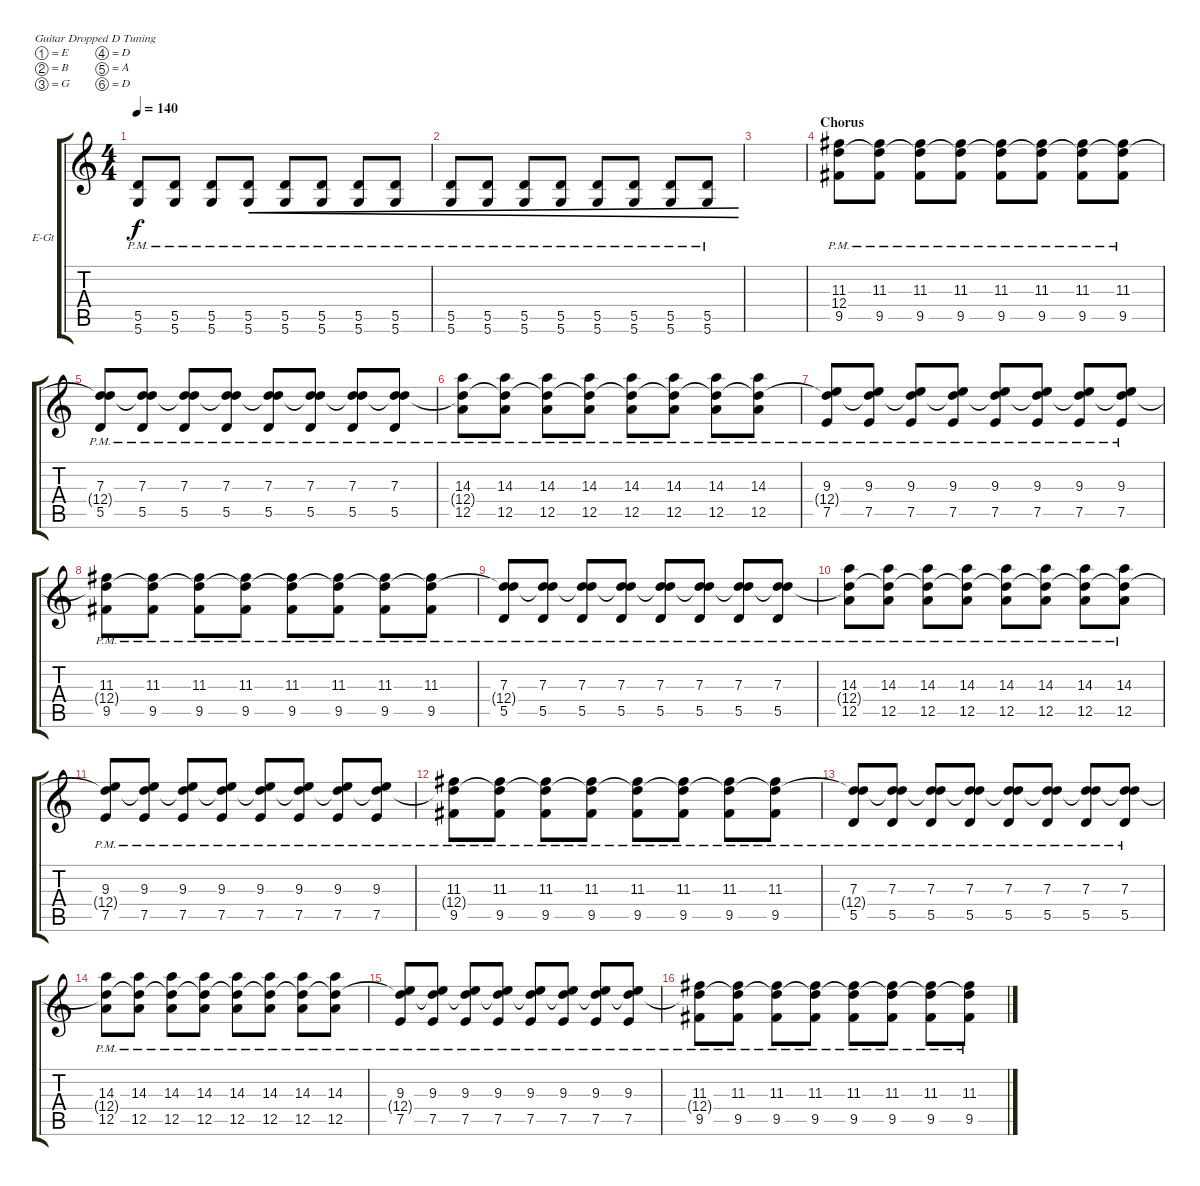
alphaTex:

\bracketExtendMode groupsimilarinstruments
\firstSystemTrackNameOrientation horizontal
\otherSystemsTrackNameOrientation horizontal
\track ("Lead Guitar" "E-Gt") {instrument overdrivenguitar}
\staff {score tabs}
\tuning (E4 B3 G3 D3 A2 D2)
\ts (4 4)
\tempo 140
\clef g2
\ks c
(5.5{pm} 5.6{pm}).8{dy f} (5.5{pm} 5.6{pm}).8 (5.5{pm} 5.6{pm}).8 (5.5{pm} 5.6{pm}).8{cre} (5.5{pm} 5.6{pm}).8{cre} (5.5{pm} 5.6{pm}).8{cre} (5.5{pm} 5.6{pm}).8{cre} (5.5{pm} 5.6{pm}).8{cre} |
(5.5{pm} 5.6{pm}).8{cre} (5.5{pm} 5.6{pm}).8{cre} (5.5{pm} 5.6{pm}).8{cre} (5.5{pm} 5.6{pm}).8{cre} (5.5{pm} 5.6{pm}).8{cre} (5.5{pm} 5.6{pm}).8{cre} (5.5{pm} 5.6{pm}).8{cre} (5.5{pm} 5.6{pm}).8{cre} |
|
\section ("" "Chorus")
(9.5 11.3 12.4{pm}).8 (9.5 11.3 12.4{pm t}).8 (9.5 11.3 12.4{pm t}).8 (9.5 11.3 12.4{pm t}).8 (9.5 11.3 12.4{pm t}).8 (9.5 11.3 12.4{pm t}).8 (9.5 11.3 12.4{pm t}).8 (9.5 11.3 12.4{pm t}).8 |
(5.5 7.3 12.4{pm t}).8 (5.5 7.3 12.4{pm t}).8 (5.5 7.3 12.4{pm t}).8 (5.5 7.3 12.4{pm t}).8 (5.5 7.3 12.4{pm t}).8 (5.5 7.3 12.4{pm t}).8 (5.5 7.3 12.4{pm t}).8 (5.5 7.3 12.4{pm t}).8 |
(12.5 14.3 12.4{pm t}).8 (12.5 14.3 12.4{pm t}).8 (12.5 14.3 12.4{pm t}).8 (12.5 14.3 12.4{pm t}).8 (12.5 14.3 12.4{pm t}).8 (12.5 14.3 12.4{pm t}).8 (12.5 14.3 12.4{pm t}).8 (12.5 14.3 12.4{pm t}).8 |
(7.5 9.3 12.4{pm t}).8 (7.5 9.3 12.4{pm t}).8 (7.5 9.3 12.4{pm t}).8 (7.5 9.3 12.4{pm t}).8 (7.5 9.3 12.4{pm t}).8 (7.5 9.3 12.4{pm t}).8 (7.5 9.3 12.4{pm t}).8 (7.5 9.3 12.4{pm t}).8 |
(9.5 11.3 12.4{pm t}).8 (9.5 11.3 12.4{pm t}).8 (9.5 11.3 12.4{pm t}).8 (9.5 11.3 12.4{pm t}).8 (9.5 11.3 12.4{pm t}).8 (9.5 11.3 12.4{pm t}).8 (9.5 11.3 12.4{pm t}).8 (9.5 11.3 12.4{pm t}).8 |
(5.5 7.3 12.4{pm t}).8 (5.5 7.3 12.4{pm t}).8 (5.5 7.3 12.4{pm t}).8 (5.5 7.3 12.4{pm t}).8 (5.5 7.3 12.4{pm t}).8 (5.5 7.3 12.4{pm t}).8 (5.5 7.3 12.4{pm t}).8 (5.5 7.3 12.4{pm t}).8 |
(12.5 14.3 12.4{pm t}).8 (12.5 14.3 12.4{pm t}).8 (12.5 14.3 12.4{pm t}).8 (12.5 14.3 12.4{pm t}).8 (12.5 14.3 12.4{pm t}).8 (12.5 14.3 12.4{pm t}).8 (12.5 14.3 12.4{pm t}).8 (12.5 14.3 12.4{pm t}).8 |
(7.5 9.3 12.4{pm t}).8 (7.5 9.3 12.4{pm t}).8 (7.5 9.3 12.4{pm t}).8 (7.5 9.3 12.4{pm t}).8 (7.5 9.3 12.4{pm t}).8 (7.5 9.3 12.4{pm t}).8 (7.5 9.3 12.4{pm t}).8 (7.5 9.3 12.4{pm t}).8 |
(9.5 11.3 12.4{pm t}).8 (9.5 11.3 12.4{pm t}).8 (9.5 11.3 12.4{pm t}).8 (9.5 11.3 12.4{pm t}).8 (9.5 11.3 12.4{pm t}).8 (9.5 11.3 12.4{pm t}).8 (9.5 11.3 12.4{pm t}).8 (9.5 11.3 12.4{pm t}).8 |
(5.5 7.3 12.4{pm t}).8 (5.5 7.3 12.4{pm t}).8 (5.5 7.3 12.4{pm t}).8 (5.5 7.3 12.4{pm t}).8 (5.5 7.3 12.4{pm t}).8 (5.5 7.3 12.4{pm t}).8 (5.5 7.3 12.4{pm t}).8 (5.5 7.3 12.4{pm t}).8 |
(12.5 14.3 12.4{pm t}).8 (12.5 14.3 12.4{pm t}).8 (12.5 14.3 12.4{pm t}).8 (12.5 14.3 12.4{pm t}).8 (12.5 14.3 12.4{pm t}).8 (12.5 14.3 12.4{pm t}).8 (12.5 14.3 12.4{pm t}).8 (12.5 14.3 12.4{pm t}).8 |
(7.5 9.3 12.4{pm t}).8 (7.5 9.3 12.4{pm t}).8 (7.5 9.3 12.4{pm t}).8 (7.5 9.3 12.4{pm t}).8 (7.5 9.3 12.4{pm t}).8 (7.5 9.3 12.4{pm t}).8 (7.5 9.3 12.4{pm t}).8 (7.5 9.3 12.4{pm t}).8 |
(9.5 11.3 12.4{pm t}).8 (9.5 11.3 12.4{pm t}).8 (9.5 11.3 12.4{pm t}).8 (9.5 11.3 12.4{pm t}).8 (9.5 11.3 12.4{pm t}).8 (9.5 11.3 12.4{pm t}).8 (9.5 11.3 12.4{pm t}).8 (9.5 11.3 12.4{pm t}).8
